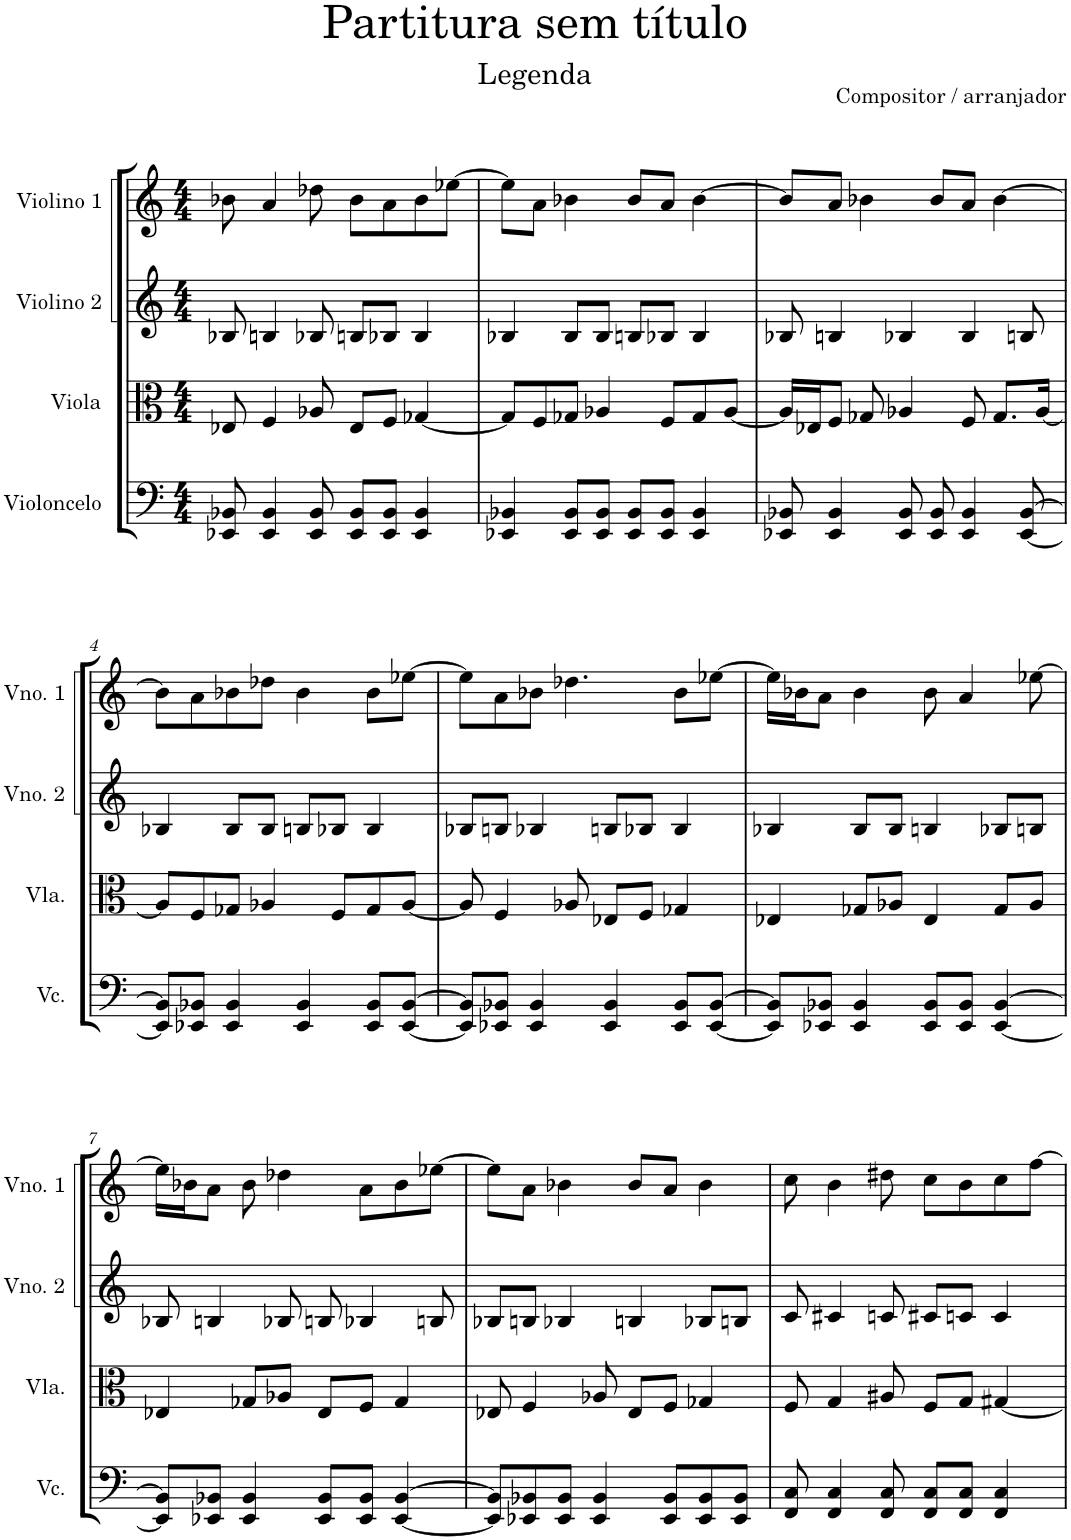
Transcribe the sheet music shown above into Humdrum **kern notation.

**kern	**kern	**kern	**kern
*part4	*part3	*part2	*part1
*staff4	*staff3	*staff2	*staff1
*I"Violoncelo	*I"Viola	*I"Violino 2	*I"Violino 1
*I'Vc.	*I'Vla.	*I'Vno. 2	*I'Vno. 1
*clefF4	*clefC3	*clefG2	*clefG2
*k[]	*k[]	*k[]	*k[]
*M4/4	*M4/4	*M4/4	*M4/4
=1	=1	=1	=1
8EE-X/ 8BB-X/	8E-X/	8B-X/	8b-X\
4EE-/ 4BB-/	4F/	4Bn/	4a/
8EE-/ 8BB-/	8A-X/	8B-X/	8dd-X\
8EE-/ 8BB-/L	8E-/L	8Bn/L	8b-\L
8EE-/ 8BB-/J	8F/J	8B-X/J	8a\
4EE-/ 4BB-/	[4G-X/	4B-/	8b-\
.	.	.	[8ee-X\J
=2	=2	=2	=2
4EE-X/ 4BB-X/	8G-/L]	4B-X/	8ee-\L]
.	8F/	.	8a\J
8EE-/ 8BB-/L	8G-X/J	8B-/L	4b-X\
8EE-/ 8BB-/J	4A-X/	8B-/J	.
8EE-/ 8BB-/L	.	8Bn/L	8b-/L
8EE-/ 8BB-/J	8F/L	8B-X/J	8a/J
4EE-/ 4BB-/	8G-/	4B-/	[4b-\
.	[8A-/J	.	.
=3	=3	=3	=3
8EE-X/ 8BB-X/	16A-/LL]	8B-X/	8b-/L]
.	16E-X/J	.	.
4EE-/ 4BB-/	8F/J	4Bn/	8a/J
.	8G-X/	.	4b-X\
8EE-/ 8BB-/	4A-X/	4B-X/	.
8EE-/ 8BB-/	.	.	8b-/L
4EE-/ 4BB-/	8F/	4B-/	8a/J
.	8.G-/L	.	[4b-\
[8EE-/ [8BB-/	.	8Bn/	.
.	[16A-/Jk	.	.
!!LO:LB:g=z
=4	=4	=4	=4
8EE-/] 8BB-/]L	8A-/L]	4B-X/	8b-\L]
8EE-X/ 8BB-X/J	8F/	.	8a\
4EE-/ 4BB-/	8G-X/J	8B-/L	8b-X\
.	4A-X/	8B-/J	8dd-X\J
4EE-/ 4BB-/	.	8Bn/L	4b-\
.	8F/L	8B-X/J	.
8EE-/ 8BB-/L	8G-/	4B-/	8b-\L
[8EE-/ [8BB-/J	[8A-/J	.	[8ee-X\J
=5	=5	=5	=5
8EE-/] 8BB-/]L	8A-/]	8B-X/L	8ee-\L]
8EE-X/ 8BB-X/J	4F/	8Bn/J	8a\
4EE-/ 4BB-/	.	4B-X/	8b-X\J
.	8A-X/	.	4.dd-X\
4EE-/ 4BB-/	8E-X/L	8Bn/L	.
.	8F/J	8B-X/J	.
8EE-/ 8BB-/L	4G-X/	4B-/	8b-\L
[8EE-/ [8BB-/J	.	.	[8ee-X\J
=6	=6	=6	=6
8EE-/] 8BB-/]L	4E-X/	4B-X/	16ee-\LL]
.	.	.	16b-X\J
8EE-X/ 8BB-X/J	.	.	8a\J
4EE-/ 4BB-/	8G-X/L	8B-/L	4b-\
.	8A-X/J	8B-/J	.
8EE-/ 8BB-/L	4E-/	4Bn/	8b-\
8EE-/ 8BB-/J	.	.	4a/
[4EE-/ [4BB-/	8G-/L	8B-X/L	.
.	8A-/J	8Bn/J	[8ee-X\
!!LO:LB:g=z
=7	=7	=7	=7
8EE-/] 8BB-/]L	4E-X/	8B-X/	16ee-\LL]
.	.	.	16b-X\J
8EE-X/ 8BB-X/J	.	4Bn/	8a\J
4EE-/ 4BB-/	8G-X/L	.	8b-\
.	8A-X/J	8B-X/	4dd-X\
8EE-/ 8BB-/L	8E-/L	8Bn/	.
8EE-/ 8BB-/J	8F/J	4B-X/	8a\L
[4EE-/ [4BB-/	4G-/	.	8b-\
.	.	8Bn/	[8ee-X\J
=8	=8	=8	=8
8EE-/] 8BB-/]L	8E-X/	8B-X/L	8ee-\L]
8EE-X/ 8BB-X/	4F/	8Bn/J	8a\J
8EE-/ 8BB-/J	.	4B-X/	4b-X\
4EE-/ 4BB-/	8A-X/	.	.
.	8E-/L	4Bn/	8b-/L
8EE-/ 8BB-/L	8F/J	.	8a/J
8EE-/ 8BB-/	4G-X/	8B-X/L	4b-\
8EE-/ 8BB-/J	.	8Bn/J	.
=9	=9	=9	=9
8FF/ 8C/	8F/	8c/	8cc\
4FF/ 4C/	4G/	4c#X/	4b\
8FF/ 8C/	8A#X/	8cn/	8dd#X\
8FF/ 8C/L	8F/L	8c#X/L	8cc\L
8FF/ 8C/J	8G/J	8cn/J	8b\
4FF/ 4C/	[4G#X/	4c/	8cc\
.	.	.	[8ff\J
=	=	=	=
*-	*-	*-	*-
